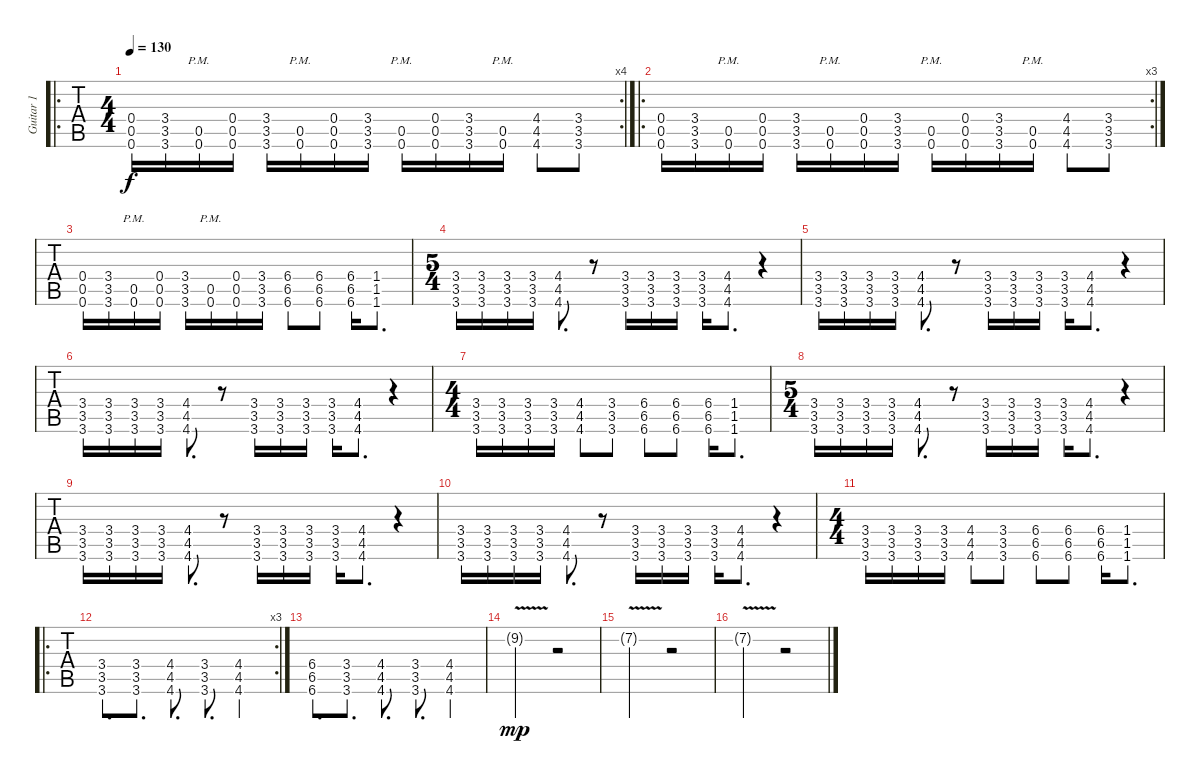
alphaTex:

\track ("Guitar 1" "Guitar 1") {instrument distortionguitar}
\staff {tabs}
\tuning (D4 A3 F3 C3 G2 C2) {hide}
\ro
\rc 4
\ts (4 4)
\tempo 130
\clef g2
\ks c
(0.4 0.5 0.6).16{dy f} (3.4 3.5 3.6).16 (0.5{pm} 0.6{pm}).16 (0.4 0.5 0.6).16 (3.4 3.5 3.6).16 (0.5{pm} 0.6{pm}).16 (0.4 0.5 0.6).16 (3.4 3.5 3.6).16 (0.5{pm} 0.6{pm}).16 (0.4 0.5 0.6).16 (3.4 3.5 3.6).16 (0.5{pm} 0.6{pm}).16 (4.4 4.5 4.6).8 (3.4 3.5 3.6).8 |
\ro
\rc 3
(0.4 0.5 0.6).16 (3.4 3.5 3.6).16 (0.5{pm} 0.6{pm}).16 (0.4 0.5 0.6).16 (3.4 3.5 3.6).16 (0.5{pm} 0.6{pm}).16 (0.4 0.5 0.6).16 (3.4 3.5 3.6).16 (0.5{pm} 0.6{pm}).16 (0.4 0.5 0.6).16 (3.4 3.5 3.6).16 (0.5{pm} 0.6{pm}).16 (4.4 4.5 4.6).8 (3.4 3.5 3.6).8 |
(0.4 0.5 0.6).16 (3.4 3.5 3.6).16 (0.5{pm} 0.6{pm}).16 (0.4 0.5 0.6).16 (3.4 3.5 3.6).16 (0.5{pm} 0.6{pm}).16 (0.4 0.5 0.6).16 (3.4 3.5 3.6).16 (6.4 6.5 6.6).8 (6.4 6.5 6.6).8 (6.4 6.5 6.6).16 (1.4 1.5 1.6).8{d} |
\ts (5 4)
(3.4 3.5 3.6).16 (3.4 3.5 3.6).16 (3.4 3.5 3.6).16 (3.4 3.5 3.6).16 (4.4 4.5 4.6).8{d} r.8 (3.4 3.5 3.6).16 (3.4 3.5 3.6).16 (3.4 3.5 3.6).16 (3.4 3.5 3.6).16 (4.4 4.5 4.6).8{d} r.4 |
(3.4 3.5 3.6).16 (3.4 3.5 3.6).16 (3.4 3.5 3.6).16 (3.4 3.5 3.6).16 (4.4 4.5 4.6).8{d} r.8 (3.4 3.5 3.6).16 (3.4 3.5 3.6).16 (3.4 3.5 3.6).16 (3.4 3.5 3.6).16 (4.4 4.5 4.6).8{d} r.4 |
(3.4 3.5 3.6).16 (3.4 3.5 3.6).16 (3.4 3.5 3.6).16 (3.4 3.5 3.6).16 (4.4 4.5 4.6).8{d} r.8 (3.4 3.5 3.6).16 (3.4 3.5 3.6).16 (3.4 3.5 3.6).16 (3.4 3.5 3.6).16 (4.4 4.5 4.6).8{d} r.4 |
\ts (4 4)
(3.4 3.5 3.6).16 (3.4 3.5 3.6).16 (3.4 3.5 3.6).16 (3.4 3.5 3.6).16 (4.4 4.5 4.6).8 (3.4 3.5 3.6).8 (6.4 6.5 6.6).8 (6.4 6.5 6.6).8 (6.4 6.5 6.6).16 (1.4 1.5 1.6).8{d} |
\ts (5 4)
(3.4 3.5 3.6).16 (3.4 3.5 3.6).16 (3.4 3.5 3.6).16 (3.4 3.5 3.6).16 (4.4 4.5 4.6).8{d} r.8 (3.4 3.5 3.6).16 (3.4 3.5 3.6).16 (3.4 3.5 3.6).16 (3.4 3.5 3.6).16 (4.4 4.5 4.6).8{d} r.4 |
(3.4 3.5 3.6).16 (3.4 3.5 3.6).16 (3.4 3.5 3.6).16 (3.4 3.5 3.6).16 (4.4 4.5 4.6).8{d} r.8 (3.4 3.5 3.6).16 (3.4 3.5 3.6).16 (3.4 3.5 3.6).16 (3.4 3.5 3.6).16 (4.4 4.5 4.6).8{d} r.4 |
(3.4 3.5 3.6).16 (3.4 3.5 3.6).16 (3.4 3.5 3.6).16 (3.4 3.5 3.6).16 (4.4 4.5 4.6).8{d} r.8 (3.4 3.5 3.6).16 (3.4 3.5 3.6).16 (3.4 3.5 3.6).16 (3.4 3.5 3.6).16 (4.4 4.5 4.6).8{d} r.4 |
\ts (4 4)
(3.4 3.5 3.6).16 (3.4 3.5 3.6).16 (3.4 3.5 3.6).16 (3.4 3.5 3.6).16 (4.4 4.5 4.6).8 (3.4 3.5 3.6).8 (6.4 6.5 6.6).8 (6.4 6.5 6.6).8 (6.4 6.5 6.6).16 (1.4 1.5 1.6).8{d} |
\ro
\rc 3
(3.4 3.5 3.6).8{d} (3.4 3.5 3.6).8{d} (4.4 4.5 4.6).8{d} (3.4 3.5 3.6).8{d} (4.4 4.5 4.6).4 |
(6.4 6.5 6.6).8{d} (3.4 3.5 3.6).8{d} (4.4 4.5 4.6).8{d} (3.4 3.5 3.6).8{d} (4.4 4.5 4.6).4 |
9.2{v g}.2{dy mp volume 6} r.2 |
7.2{v g}.2 r.2 |
7.2{v g}.2 r.2
